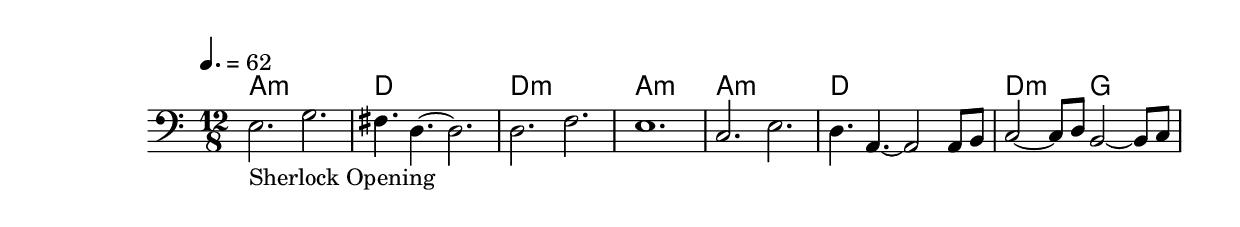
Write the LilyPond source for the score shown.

\version "2.24.1"


\score {
	<<
	\chords {
		a1.:m d1. d1.:m a1.:m 
		a1.:m d1. d2.:m g2. 
	}
	\new Staff {
		\tempo 4. = 62
		\time 12/8
		\clef bass
		\relative c { 
			e2._"Sherlock Opening" g |
			fis4. d4.~ d2.		 |
			d2. f			 |
			e1.			 |
			c2. e			 |
			d4. a4.~ a2 a8 b8	 |
			c2~ c8 d8 b2~ b8 c8	 |
		}
	}

	>>
	\midi {}
	\layout {}
}
